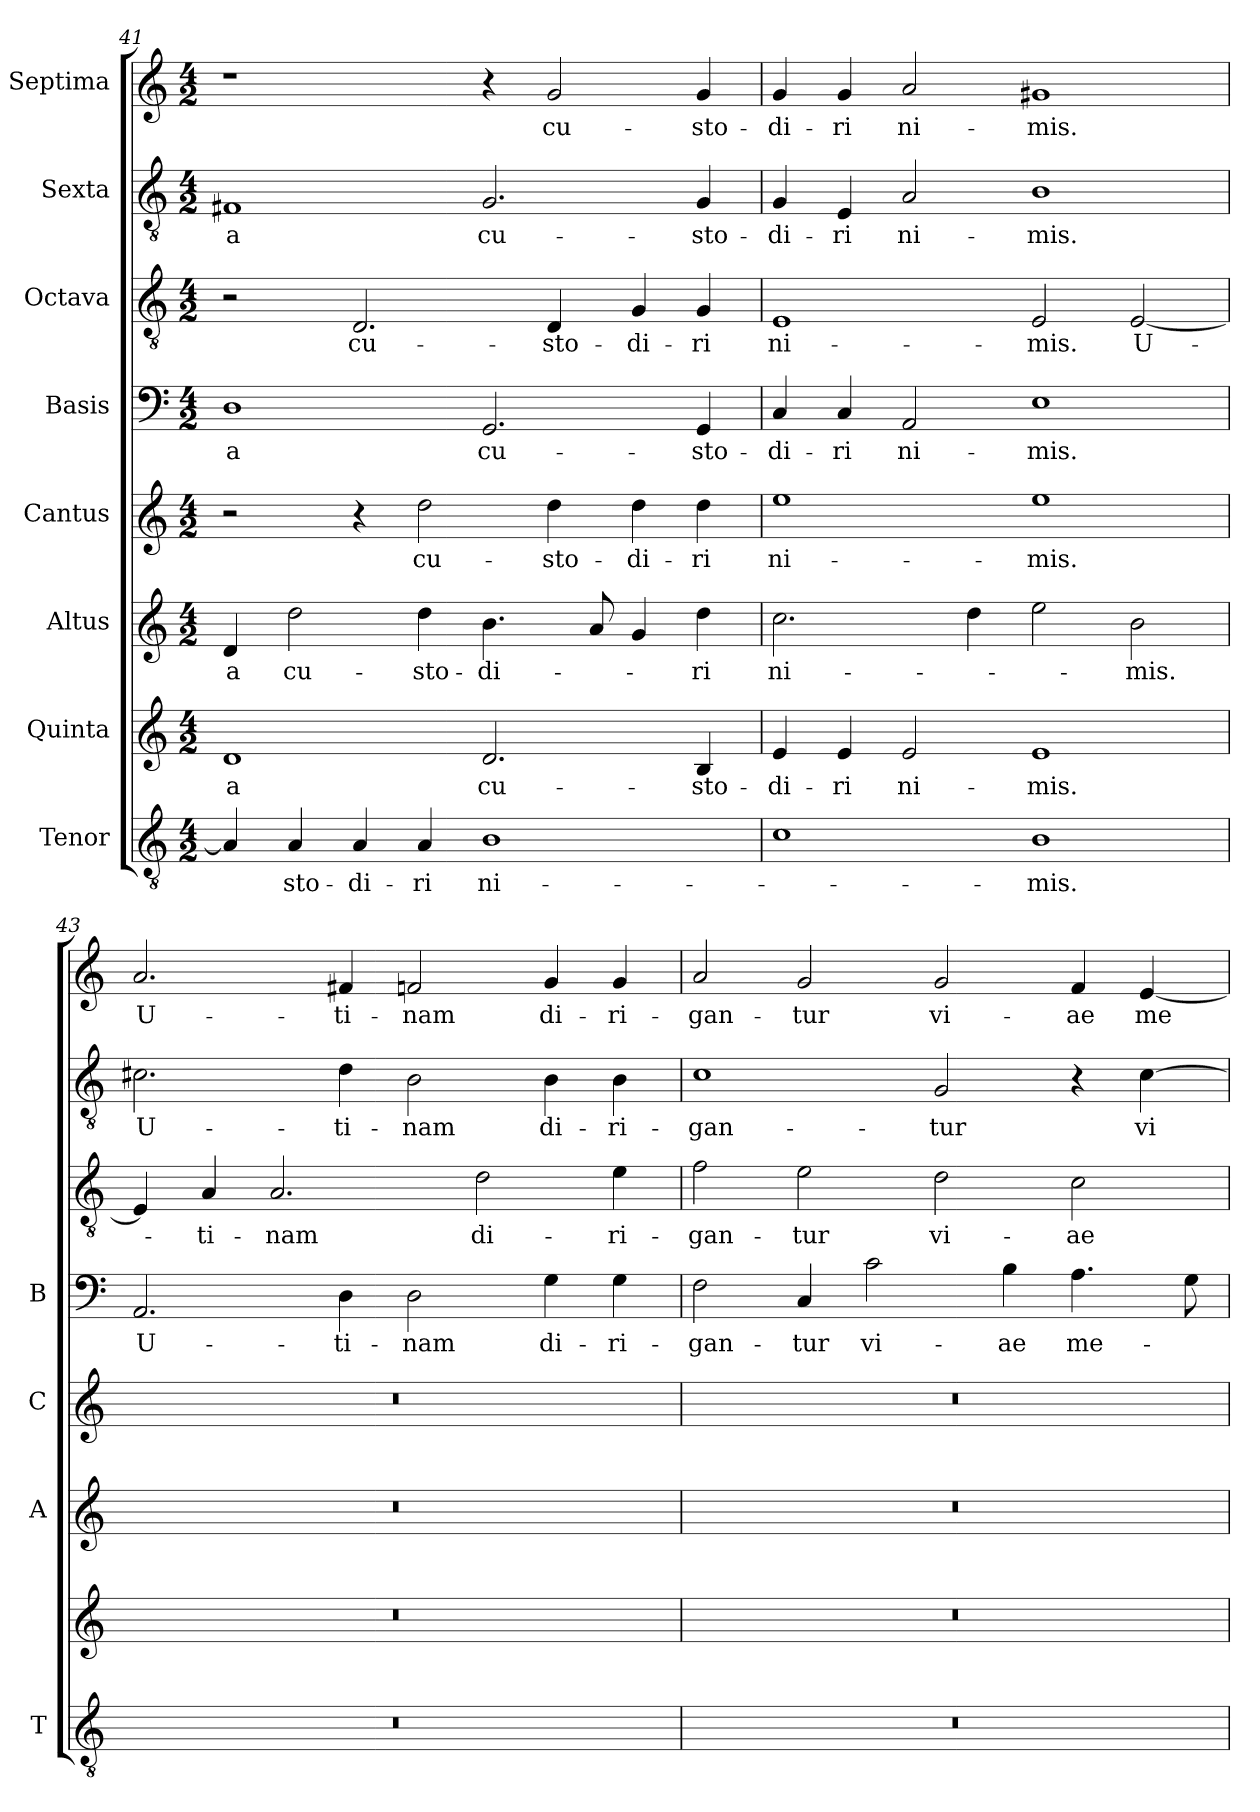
**kern	**text	**kern	**text	**kern	**text	**kern	**text	**kern	**text	**kern	**text	**kern	**text	**kern	**text
*part8	*part8	*part7	*part7	*part6	*part6	*part5	*part5	*part4	*part4	*part3	*part3	*part2	*part2	*part1	*part1
*staff8	*staff8	*staff7	*staff7	*staff6	*staff6	*staff5	*staff5	*staff4	*staff4	*staff3	*staff3	*staff2	*staff2	*staff1	*staff1
*I"Tenor	*	*I"Quinta	*	*I"Altus	*	*I"Cantus	*	*I"Basis	*	*I"Octava	*	*I"Sexta	*	*I"Septima	*
*I'T	*	*	*	*I'A	*	*I'C	*	*I'B	*	*	*	*	*	*	*
!!LO:PB:g=z
*clefGv2	*	*clefG2	*	*clefG2	*	*clefG2	*	*clefF4	*	*clefGv2	*	*clefGv2	*	*clefG2	*
*k[]	*	*k[]	*	*k[]	*	*k[]	*	*k[]	*	*k[]	*	*k[]	*	*k[]	*
*C:	*	*C:	*	*C:	*	*C:	*	*C:	*	*C:	*	*C:	*	*C:	*
*M4/2	*	*M4/2	*	*M4/2	*	*M4/2	*	*M4/2	*	*M4/2	*	*M4/2	*	*M4/2	*
=41	=41	=41	=41	=41	=41	=41	=41	=41	=41	=41	=41	=41	=41	=41	=41
!	!	!	!LO:LY:b	!	!LO:LY:b	!	!	!	!LO:LY:b	!	!	!	!LO:LY:b	!	!
4A/]	.	1d	-a	4d/	-a	2r	.	1D	-a	2r	.	1F#X	-a	1r	.
!	!LO:LY:b	!	!	!	!LO:LY:b	!	!	!	!	!	!	!	!	!	!
4A/	-sto-	.	.	2dd\	cu-	.	.	.	.	.	.	.	.	.	.
!	!LO:LY:b	!	!	!	!	!	!	!	!	!	!LO:LY:b	!	!	!	!
4A/	-di-	.	.	.	.	4r	.	.	.	2.D/	cu-	.	.	.	.
!	!LO:LY:b	!	!	!	!LO:LY:b	!	!LO:LY:b	!	!	!	!	!	!	!	!
4A/	-ri	.	.	4dd\	-sto-	2dd\	cu-	.	.	.	.	.	.	.	.
!	!LO:LY:b	!	!LO:LY:b	!	!LO:LY:b	!	!	!	!LO:LY:b	!	!	!	!LO:LY:b	!	!
1B	ni-	2.d/	cu-	4.b\	-di-	.	.	2.GG/	cu-	.	.	2.G/	cu-	4r	.
!	!	!	!	!	!	!	!LO:LY:b	!	!	!	!LO:LY:b	!	!	!	!LO:LY:b
.	.	.	.	.	.	4dd\	-sto-	.	.	4D/	-sto-	.	.	2g/	cu-
.	.	.	.	8a/	.	.	.	.	.	.	.	.	.	.	.
!	!	!	!	!	!	!	!LO:LY:b	!	!	!	!LO:LY:b	!	!	!	!
.	.	.	.	4g/	.	4dd\	-di-	.	.	4G/	-di-	.	.	.	.
!	!	!	!LO:LY:b	!	!LO:LY:b	!	!LO:LY:b	!	!LO:LY:b	!	!LO:LY:b	!	!LO:LY:b	!	!LO:LY:b
.	.	4B/	-sto-	4dd\	-ri	4dd\	-ri	4GG/	-sto-	4G/	-ri	4G/	-sto-	4g/	-sto-
=42	=42	=42	=42	=42	=42	=42	=42	=42	=42	=42	=42	=42	=42	=42	=42
!	!	!	!LO:LY:b	!	!LO:LY:b	!	!LO:LY:b	!	!LO:LY:b	!	!LO:LY:b	!	!LO:LY:b	!	!LO:LY:b
1c	.	4e/	-di-	2.cc\	ni-	1ee	ni-	4C/	-di-	1E	ni-	4G/	-di-	4g/	-di-
!	!	!	!LO:LY:b	!	!	!	!	!	!LO:LY:b	!	!	!	!LO:LY:b	!	!LO:LY:b
.	.	4e/	-ri	.	.	.	.	4C/	-ri	.	.	4E/	-ri	4g/	-ri
!	!	!	!LO:LY:b	!	!	!	!	!	!LO:LY:b	!	!	!	!LO:LY:b	!	!LO:LY:b
.	.	2e/	ni-	.	.	.	.	2AA/	ni-	.	.	2A/	ni-	2a/	ni-
.	.	.	.	4dd\	.	.	.	.	.	.	.	.	.	.	.
!	!LO:LY:b	!	!LO:LY:b	!	!	!	!LO:LY:b	!	!LO:LY:b	!	!LO:LY:b	!	!LO:LY:b	!	!LO:LY:b
1B	-mis.	1e	-mis.	2ee\	.	1ee	-mis.	1E	-mis.	2E/	-mis.	1B	-mis.	1g#X	-mis.
!	!	!	!	!	!LO:LY:b	!	!	!	!	!	!LO:LY:b	!	!	!	!
.	.	.	.	2b\	-mis.	.	.	.	.	[2E/	U-	.	.	.	.
=43	=43	=43	=43	=43	=43	=43	=43	=43	=43	=43	=43	=43	=43	=43	=43
!	!	!	!	!	!	!	!	!	!LO:LY:b	!	!	!	!LO:LY:b	!	!LO:LY:b
0r	.	0r	.	0r	.	0r	.	2.AA/	U-	4E/]	.	2.c#X\	U-	2.a/	U-
!	!	!	!	!	!	!	!	!	!	!	!LO:LY:b	!	!	!	!
.	.	.	.	.	.	.	.	.	.	4A/	-ti-	.	.	.	.
!	!	!	!	!	!	!	!	!	!	!	!LO:LY:b	!	!	!	!
.	.	.	.	.	.	.	.	.	.	2.A/	-nam	.	.	.	.
!	!	!	!	!	!	!	!	!	!LO:LY:b	!	!	!	!LO:LY:b	!	!LO:LY:b
.	.	.	.	.	.	.	.	4D\	-ti-	.	.	4d\	-ti-	4f#X/	-ti-
!	!	!	!	!	!	!	!	!	!LO:LY:b	!	!	!	!LO:LY:b	!	!LO:LY:b
.	.	.	.	.	.	.	.	2D\	-nam	.	.	2B\	-nam	2fn/	-nam
!	!	!	!	!	!	!	!	!	!	!	!LO:LY:b	!	!	!	!
.	.	.	.	.	.	.	.	.	.	2d\	di-	.	.	.	.
!	!	!	!	!	!	!	!	!	!LO:LY:b	!	!	!	!LO:LY:b	!	!LO:LY:b
.	.	.	.	.	.	.	.	4G\	di-	.	.	4B\	di-	4g/	di-
!	!	!	!	!	!	!	!	!	!LO:LY:b	!	!LO:LY:b	!	!LO:LY:b	!	!LO:LY:b
.	.	.	.	.	.	.	.	4G\	-ri-	4e\	-ri-	4B\	-ri-	4g/	-ri-
=44	=44	=44	=44	=44	=44	=44	=44	=44	=44	=44	=44	=44	=44	=44	=44
!	!	!	!	!	!	!	!	!	!LO:LY:b	!	!LO:LY:b	!	!LO:LY:b	!	!LO:LY:b
0r	.	0r	.	0r	.	0r	.	2F\	-gan-	2f\	-gan-	1c	-gan-	2a/	-gan-
!	!	!	!	!	!	!	!	!	!LO:LY:b	!	!LO:LY:b	!	!	!	!LO:LY:b
.	.	.	.	.	.	.	.	4C/	-tur	2e\	-tur	.	.	2g/	-tur
!	!	!	!	!	!	!	!	!	!LO:LY:b	!	!	!	!	!	!
.	.	.	.	.	.	.	.	2c\	vi-	.	.	.	.	.	.
!	!	!	!	!	!	!	!	!	!	!	!LO:LY:b	!	!LO:LY:b	!	!LO:LY:b
.	.	.	.	.	.	.	.	.	.	2d\	vi-	2G/	-tur	2g/	vi-
!	!	!	!	!	!	!	!	!	!LO:LY:b	!	!	!	!	!	!
.	.	.	.	.	.	.	.	4B\	-ae	.	.	.	.	.	.
!	!	!	!	!	!	!	!	!	!LO:LY:b	!	!LO:LY:b	!	!	!	!LO:LY:b
.	.	.	.	.	.	.	.	4.A\	me-	2c\	-ae	4r	.	4f/	-ae
!	!	!	!	!	!	!	!	!	!	!	!	!	!LO:LY:b	!	!LO:LY:b
.	.	.	.	.	.	.	.	.	.	.	.	[4c\	vi-	[4e/	me-
.	.	.	.	.	.	.	.	8G\	.	.	.	.	.	.	.
=	=	=	=	=	=	=	=	=	=	=	=	=	=	=	=
*-	*-	*-	*-	*-	*-	*-	*-	*-	*-	*-	*-	*-	*-	*-	*-
